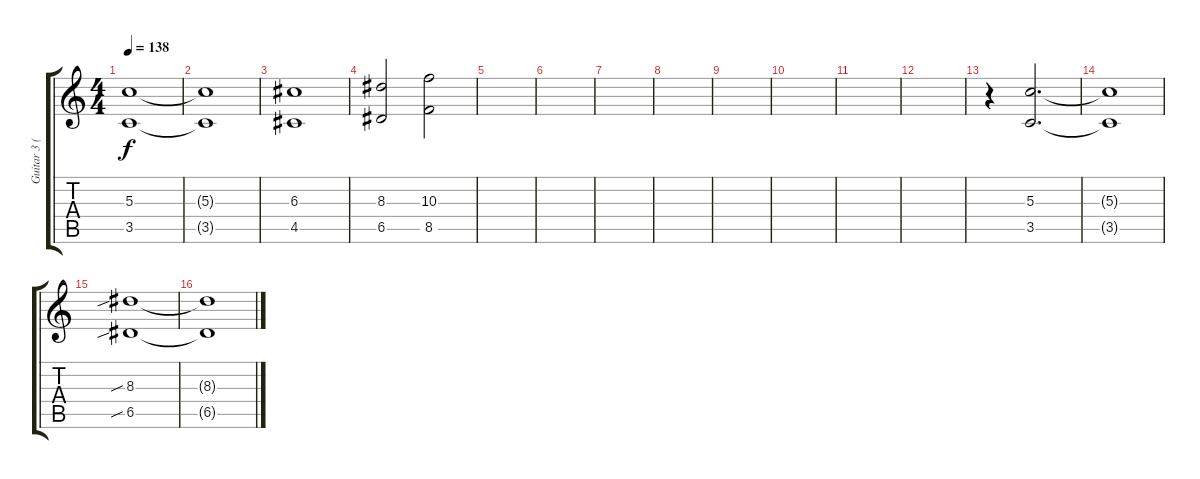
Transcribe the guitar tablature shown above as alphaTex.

\track ("Guitar 3 (lead)" "Guitar 3 (") {instrument distortionguitar}
\staff {score tabs}
\tuning (E4 B3 G3 D3 A2 D2) {hide}
\ts (4 4)
\tempo 138
\clef g2
\ks c
(5.3 3.5).1{dy f} |
(5.3{t} 3.5{t}).1 |
(6.3 4.5).1 |
(8.3 6.5).2 (10.3 8.5).2 |
|
|
|
|
|
|
|
|
r.4 (5.3 3.5).2{d} |
(5.3{t} 3.5{t}).1 |
(8.3{sib} 6.5{sib}).1 |
(8.3{t} 6.5{t}).1
